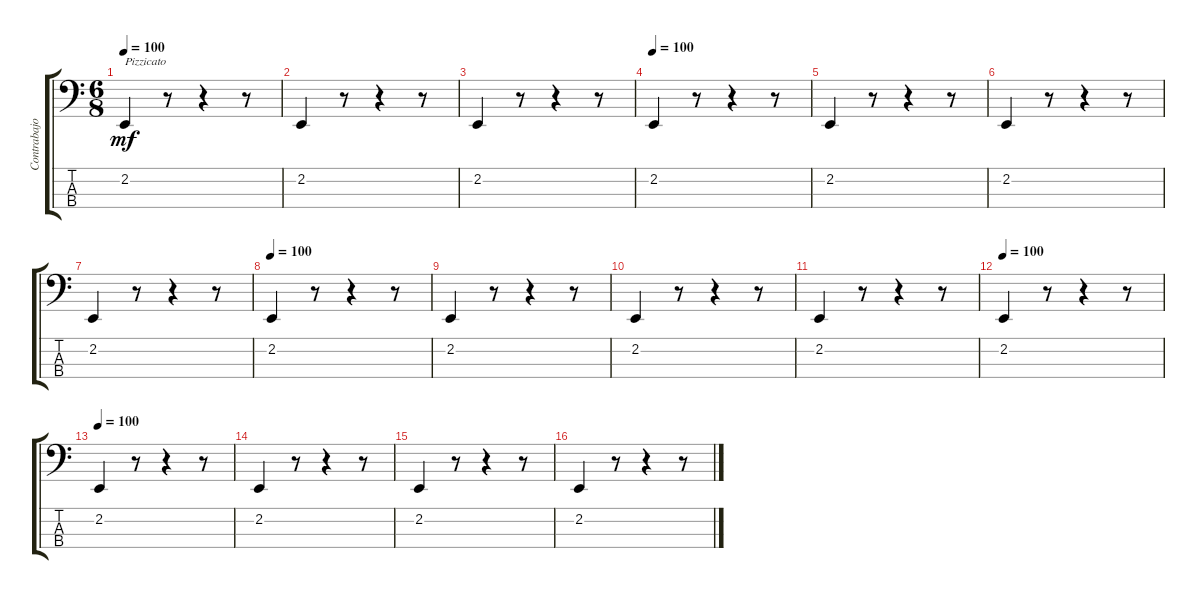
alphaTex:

\track ("Contrabajo" "Contrabajo") {instrument contrabass}
\staff {score tabs}
\tuning (G1 D1 A0 E0) {hide}
\ts (6 8)
\tempo 100
\clef f4
\ks c
2.2.4{txt "Pizzicato" dy mf instrument pizzicatostrings} r.8 r.4 r.8 |
2.2.4 r.8 r.4 r.8 |
2.2.4 r.8 r.4 r.8 |
\tempo 100
2.2.4 r.8 r.4 r.8 |
2.2.4 r.8 r.4 r.8 |
2.2.4 r.8 r.4 r.8 |
2.2.4 r.8 r.4 r.8 |
\tempo 100
2.2.4 r.8 r.4 r.8 |
2.2.4 r.8 r.4 r.8 |
2.2.4 r.8 r.4 r.8 |
2.2.4 r.8 r.4 r.8 |
\tempo 100
2.2.4 r.8 r.4 r.8 |
\tempo 100
2.2.4 r.8 r.4 r.8 |
2.2.4 r.8 r.4 r.8 |
2.2.4 r.8 r.4 r.8 |
2.2.4 r.8 r.4 r.8
